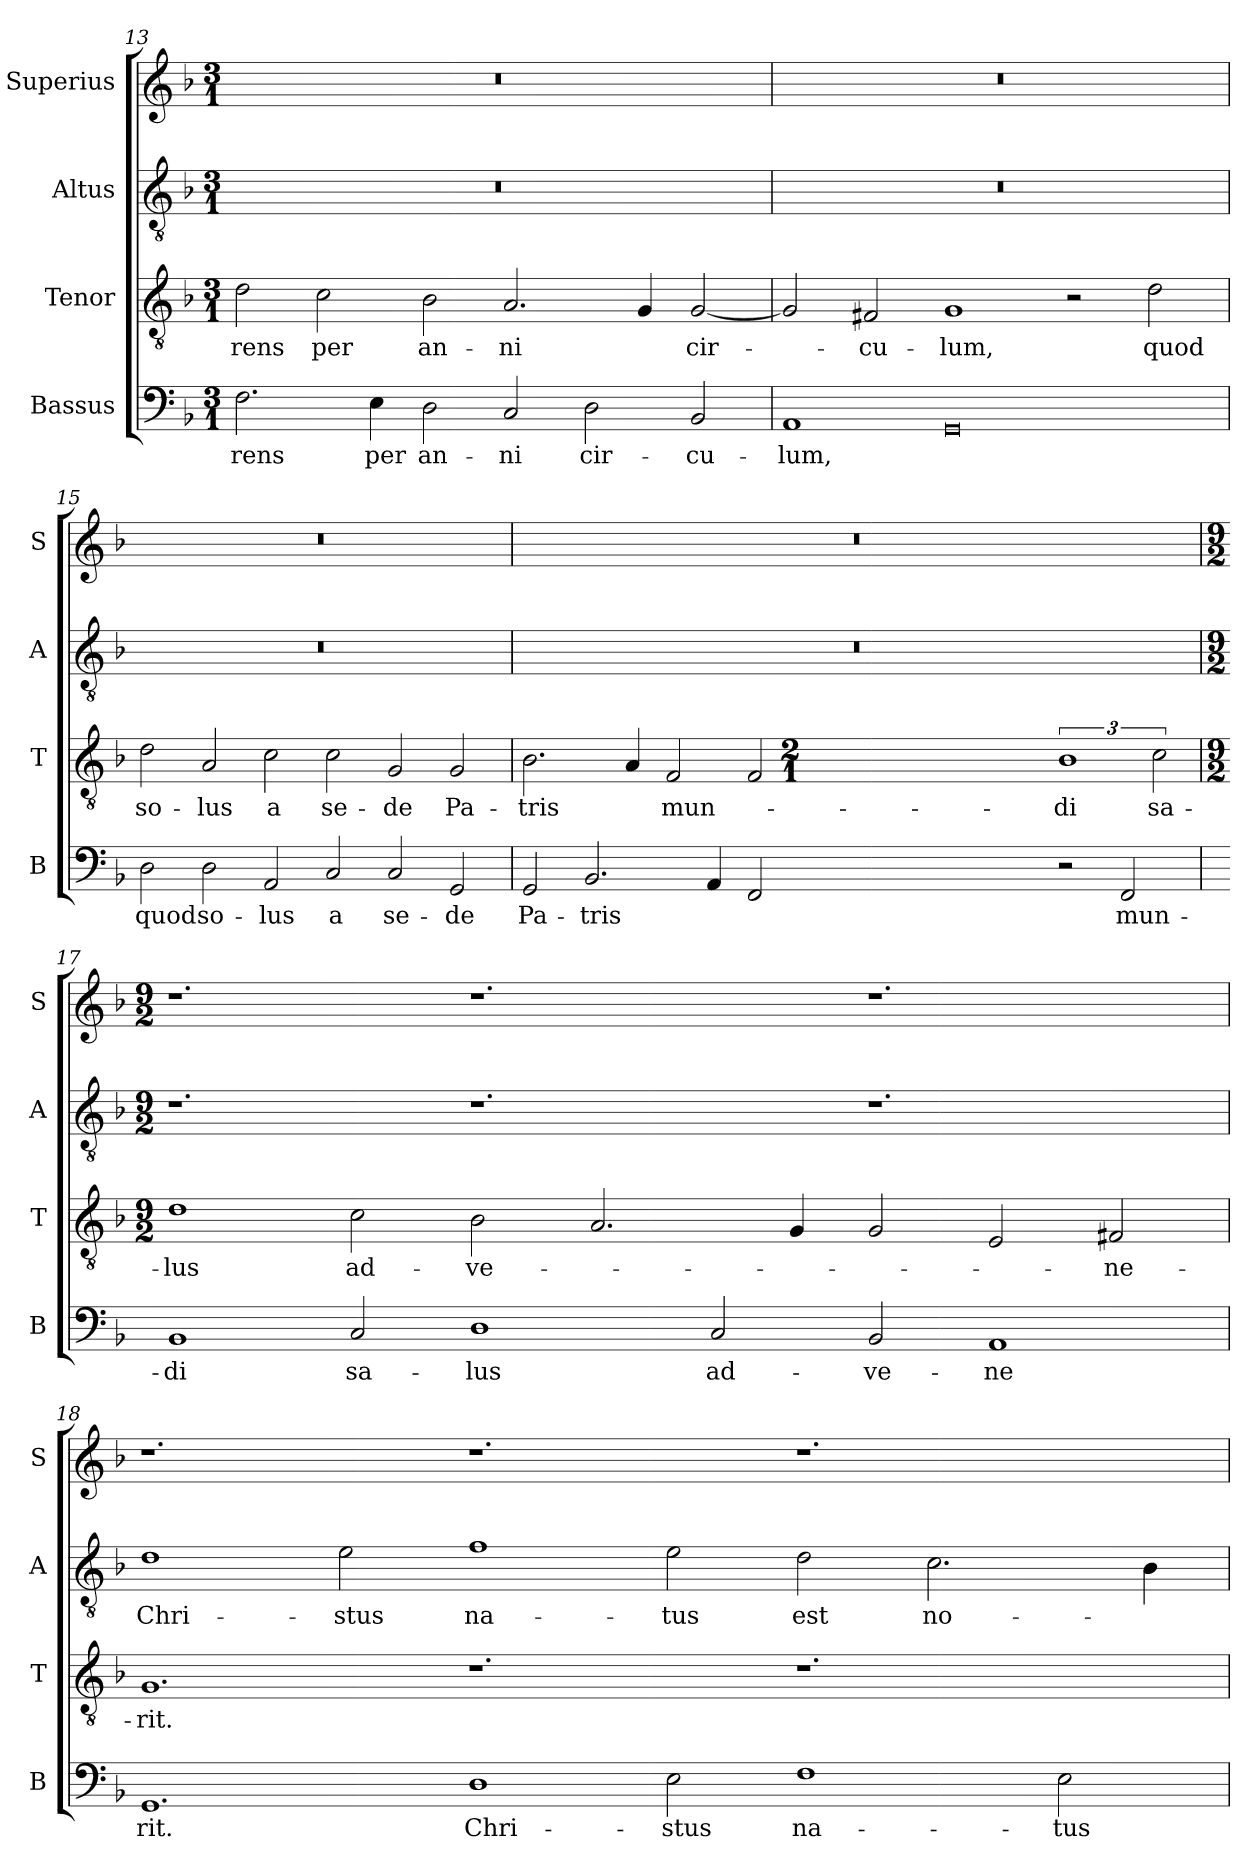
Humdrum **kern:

**kern	**text	**kern	**text	**kern	**text	**kern
*part4	*part4	*part3	*part3	*part2	*part2	*part1
*staff4	*staff4	*staff3	*staff3	*staff2	*staff2	*staff1
*I"Bassus	*	*I"Tenor	*	*I"Altus	*	*I"Superius
*I'B	*	*I'T	*	*I'A	*	*I'S
*clefF4	*	*clefGv2	*	*clefGv2	*	*clefG2
*k[b-]	*	*k[b-]	*	*k[b-]	*	*k[b-]
*M3/1	*	*M3/1	*	*M3/1	*	*M3/1
=13	=13	=13	=13	=13	=13	=13
2.F	-rens	2d	-rens	0.r	.	0.r
.	.	2c	per	.	.	.
4E	per	.	.	.	.	.
2D	an-	2B-	an-	.	.	.
2C	-ni	2.A	-ni	.	.	.
2D	cir-	.	.	.	.	.
.	.	4G	.	.	.	.
2BB-	-cu-	[2G	cir-	.	.	.
=14	=14	=14	=14	=14	=14	=14
1AA	-lum,	2G]	.	0.r	.	0.r
.	.	2F#X	-cu-	.	.	.
0GG	.	1G	-lum,	.	.	.
.	.	2r	.	.	.	.
.	.	2d	quod	.	.	.
=15	=15	=15	=15	=15	=15	=15
2D	quod	2d	so-	0.r	.	0.r
2D	so-	2A	-lus	.	.	.
2AA	-lus	2c	a	.	.	.
2C	a	2c	se-	.	.	.
2C	se-	2G	-de	.	.	.
2GG	-de	2G	Pa-	.	.	.
=16	=16	=16	=16	=16	=16	=16
2GG	Pa-	2.B-	-tris	0.r	.	0.r
2.BB-	-tris	.	.	.	.	.
.	.	4A	.	.	.	.
.	.	2F	mun-	.	.	.
4AA	.	.	.	.	.	.
2FF	.	2F	.	.	.	.
*	*	*M2/1	*	*	*	*
2r	.	3%2B-	-di	.	.	.
2FF	mun-	.	.	.	.	.
.	.	3c	sa-	.	.	.
=17	=17	=17	=17	=17	=17	=17
*	*	*M9/2	*	*M9/2	*	*M9/2
1BB-	-di	1d	-lus	1.r	.	1.r
2C	sa-	2c	ad-	.	.	.
1D	-lus	2B-	-ve-	1.r	.	1.r
.	.	2.A	.	.	.	.
2C	ad-	.	.	.	.	.
.	.	4G	.	.	.	.
2BB-	-ve-	2G	.	1.r	.	1.r
1AA	-ne	2E	.	.	.	.
.	.	2F#X	-ne-	.	.	.
=18	=18	=18	=18	=18	=18	=18
1.GG	rit.	1.G	-rit.	1d	Chri-	1.r
.	.	.	.	2e	-stus	.
1D	Chri-	1.r	.	1f	na-	1.r
2E	-stus	.	.	2e	-tus	.
1F	na-	1.r	.	2d	est	1.r
.	.	.	.	2.c	no-	.
2E	-tus	.	.	.	.	.
.	.	.	.	4B-	.	.
=	=	=	=	=	=	=
*-	*-	*-	*-	*-	*-	*-
